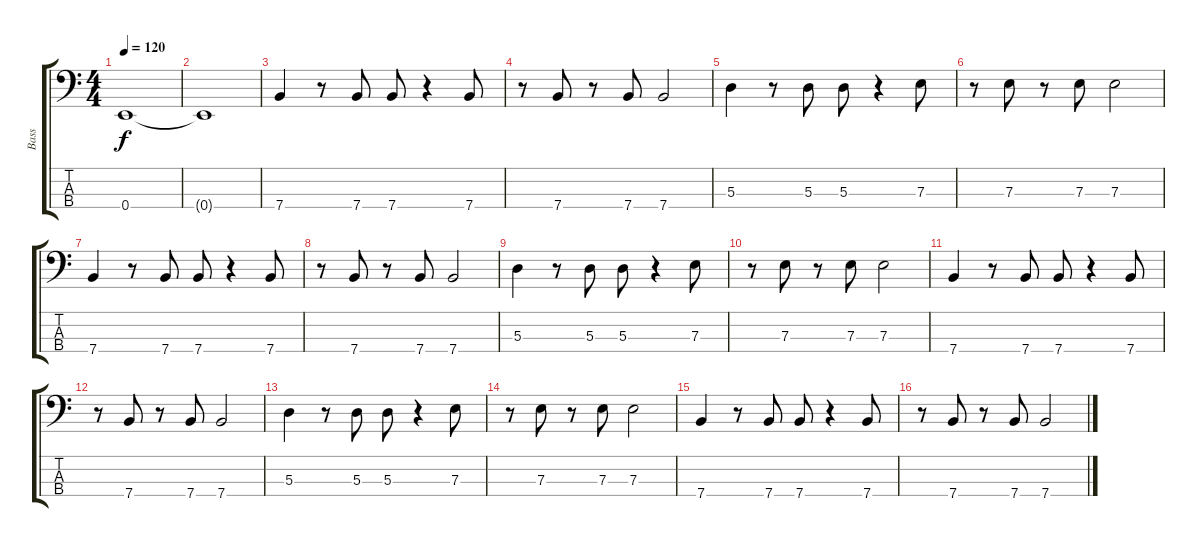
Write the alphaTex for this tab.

\track ("Bass" "Bass") {instrument electricbassfinger}
\staff {score tabs}
\tuning (G2 D2 A1 E1) {hide}
\ts (4 4)
\tempo 120
\clef f4
\ks c
0.4{t}.1{dy f} |
0.4{t}.1 |
7.4.4 r.8 7.4.8 7.4.8 r.4 7.4.8 |
r.8 7.4.8 r.8 7.4.8 7.4.2 |
5.3.4 r.8 5.3.8 5.3.8 r.4 7.3.8 |
r.8 7.3.8 r.8 7.3.8 7.3.2 |
7.4.4 r.8 7.4.8 7.4.8 r.4 7.4.8 |
r.8 7.4.8 r.8 7.4.8 7.4.2 |
5.3.4 r.8 5.3.8 5.3.8 r.4 7.3.8 |
r.8 7.3.8 r.8 7.3.8 7.3.2 |
7.4.4 r.8 7.4.8 7.4.8 r.4 7.4.8 |
r.8 7.4.8 r.8 7.4.8 7.4.2 |
5.3.4 r.8 5.3.8 5.3.8 r.4 7.3.8 |
r.8 7.3.8 r.8 7.3.8 7.3.2 |
7.4.4 r.8 7.4.8 7.4.8 r.4 7.4.8 |
r.8 7.4.8 r.8 7.4.8 7.4.2
